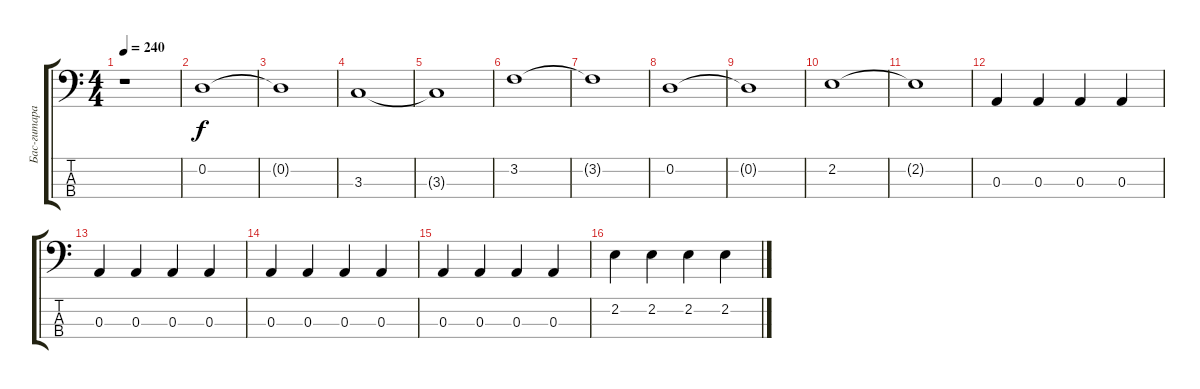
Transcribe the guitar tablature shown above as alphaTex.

\track ("Бас-гитара" "Бас-гитара") {instrument electricbassfinger}
\staff {score tabs}
\tuning (G2 D2 A1 E1) {hide}
\ts (4 4)
\tempo 240
\clef f4
\ks c
r.1{dy f} |
0.2.1 |
0.2{t}.1 |
3.3.1 |
3.3{t}.1 |
3.2.1 |
3.2{t}.1 |
0.2.1 |
0.2{t}.1 |
2.2.1 |
2.2{t}.1 |
0.3.4 0.3.4 0.3.4 0.3.4 |
0.3.4 0.3.4 0.3.4 0.3.4 |
0.3.4 0.3.4 0.3.4 0.3.4 |
0.3.4 0.3.4 0.3.4 0.3.4 |
2.2.4 2.2.4 2.2.4 2.2.4
